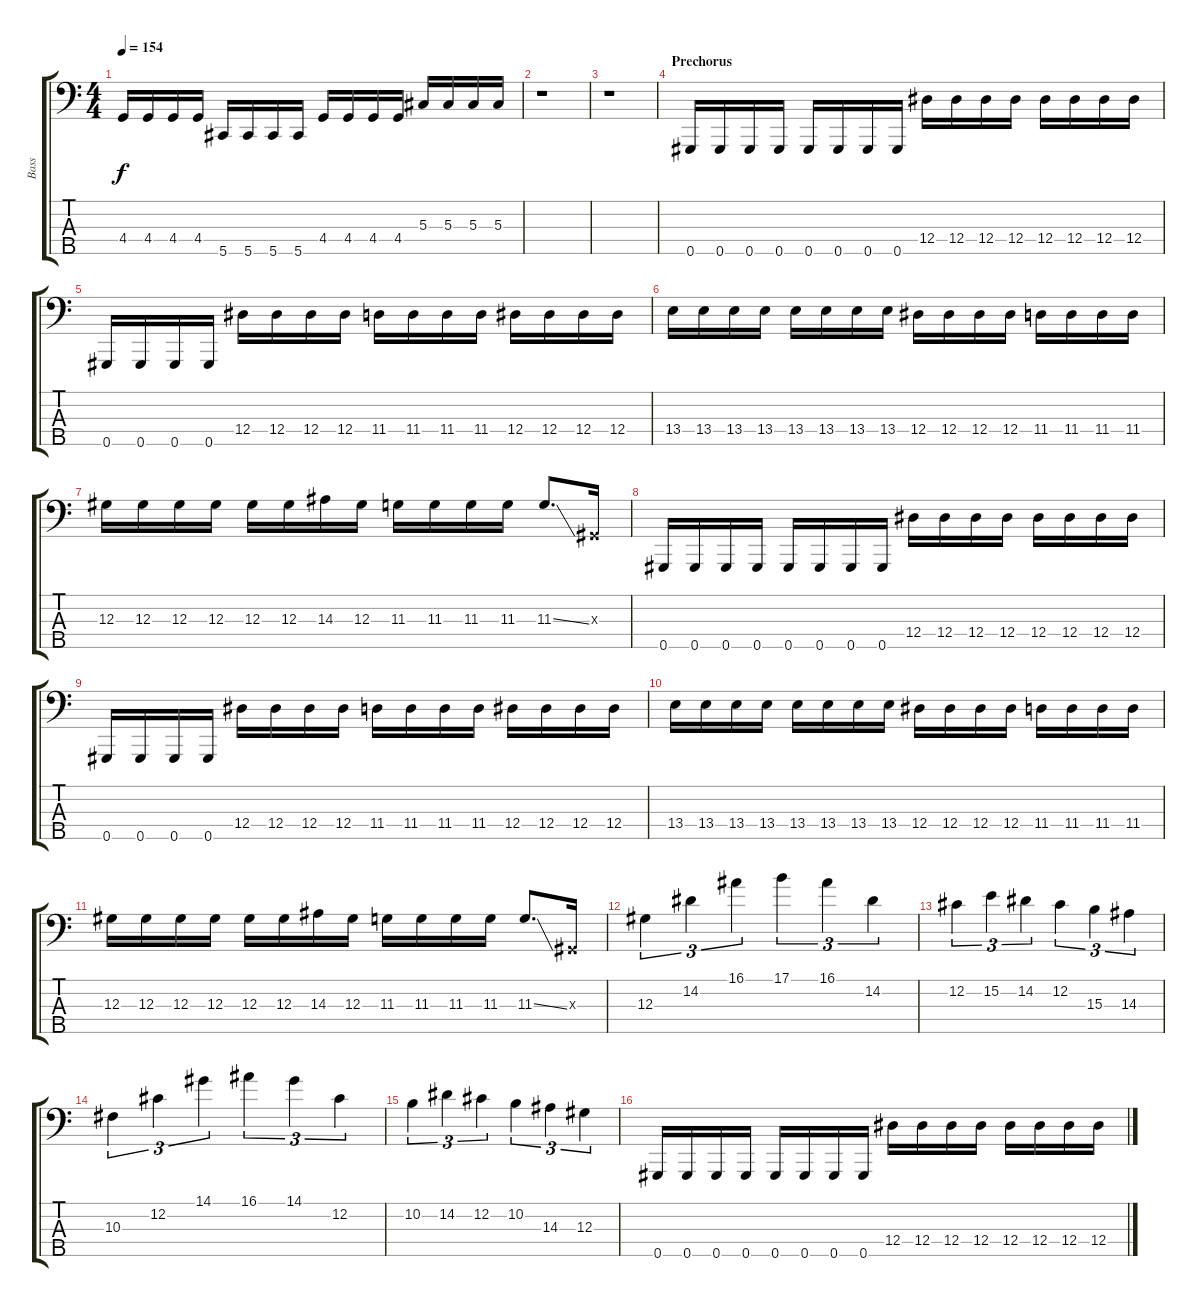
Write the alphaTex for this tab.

\track ("Bass" "Bass") {instrument electricbasspick}
\staff {score tabs}
\tuning (Gb2 Db2 Ab1 Eb1 Ab0) {hide}
\ts (4 4)
\tempo 154
\clef f4
\ks c
4.4.16{dy f} 4.4.16 4.4.16 4.4.16 5.5.16 5.5.16 5.5.16 5.5.16 4.4.16 4.4.16 4.4.16 4.4.16 5.3.16 5.3.16 5.3.16 5.3.16 |
r.1 |
r.1 |
\section ("" "Prechorus")
0.5.16 0.5.16 0.5.16 0.5.16 0.5.16 0.5.16 0.5.16 0.5.16 12.4.16 12.4.16 12.4.16 12.4.16 12.4.16 12.4.16 12.4.16 12.4.16 |
0.5.16 0.5.16 0.5.16 0.5.16 12.4.16 12.4.16 12.4.16 12.4.16 11.4.16 11.4.16 11.4.16 11.4.16 12.4.16 12.4.16 12.4.16 12.4.16 |
13.4.16 13.4.16 13.4.16 13.4.16 13.4.16 13.4.16 13.4.16 13.4.16 12.4.16 12.4.16 12.4.16 12.4.16 11.4.16 11.4.16 11.4.16 11.4.16 |
12.3.16 12.3.16 12.3.16 12.3.16 12.3.16 12.3.16 14.3.16 12.3.16 11.3.16 11.3.16 11.3.16 11.3.16 11.3{ss}.8{d} 0.3{x}.16 |
0.5.16 0.5.16 0.5.16 0.5.16 0.5.16 0.5.16 0.5.16 0.5.16 12.4.16 12.4.16 12.4.16 12.4.16 12.4.16 12.4.16 12.4.16 12.4.16 |
0.5.16 0.5.16 0.5.16 0.5.16 12.4.16 12.4.16 12.4.16 12.4.16 11.4.16 11.4.16 11.4.16 11.4.16 12.4.16 12.4.16 12.4.16 12.4.16 |
13.4.16 13.4.16 13.4.16 13.4.16 13.4.16 13.4.16 13.4.16 13.4.16 12.4.16 12.4.16 12.4.16 12.4.16 11.4.16 11.4.16 11.4.16 11.4.16 |
12.3.16 12.3.16 12.3.16 12.3.16 12.3.16 12.3.16 14.3.16 12.3.16 11.3.16 11.3.16 11.3.16 11.3.16 11.3{ss}.8{d} 0.3{x}.16 |
12.3.4{tu (3 2)} 14.2.4{tu (3 2)} 16.1.4{tu (3 2)} 17.1.4{tu (3 2)} 16.1.4{tu (3 2)} 14.2.4{tu (3 2)} |
12.2.4{tu (3 2)} 15.2.4{tu (3 2)} 14.2.4{tu (3 2)} 12.2.4{tu (3 2)} 15.3.4{tu (3 2)} 14.3.4{tu (3 2)} |
10.3.4{tu (3 2)} 12.2.4{tu (3 2)} 14.1.4{tu (3 2)} 16.1.4{tu (3 2)} 14.1.4{tu (3 2)} 12.2.4{tu (3 2)} |
10.2.4{tu (3 2)} 14.2.4{tu (3 2)} 12.2.4{tu (3 2)} 10.2.4{tu (3 2)} 14.3.4{tu (3 2)} 12.3.4{tu (3 2)} |
0.5.16 0.5.16 0.5.16 0.5.16 0.5.16 0.5.16 0.5.16 0.5.16 12.4.16 12.4.16 12.4.16 12.4.16 12.4.16 12.4.16 12.4.16 12.4.16
